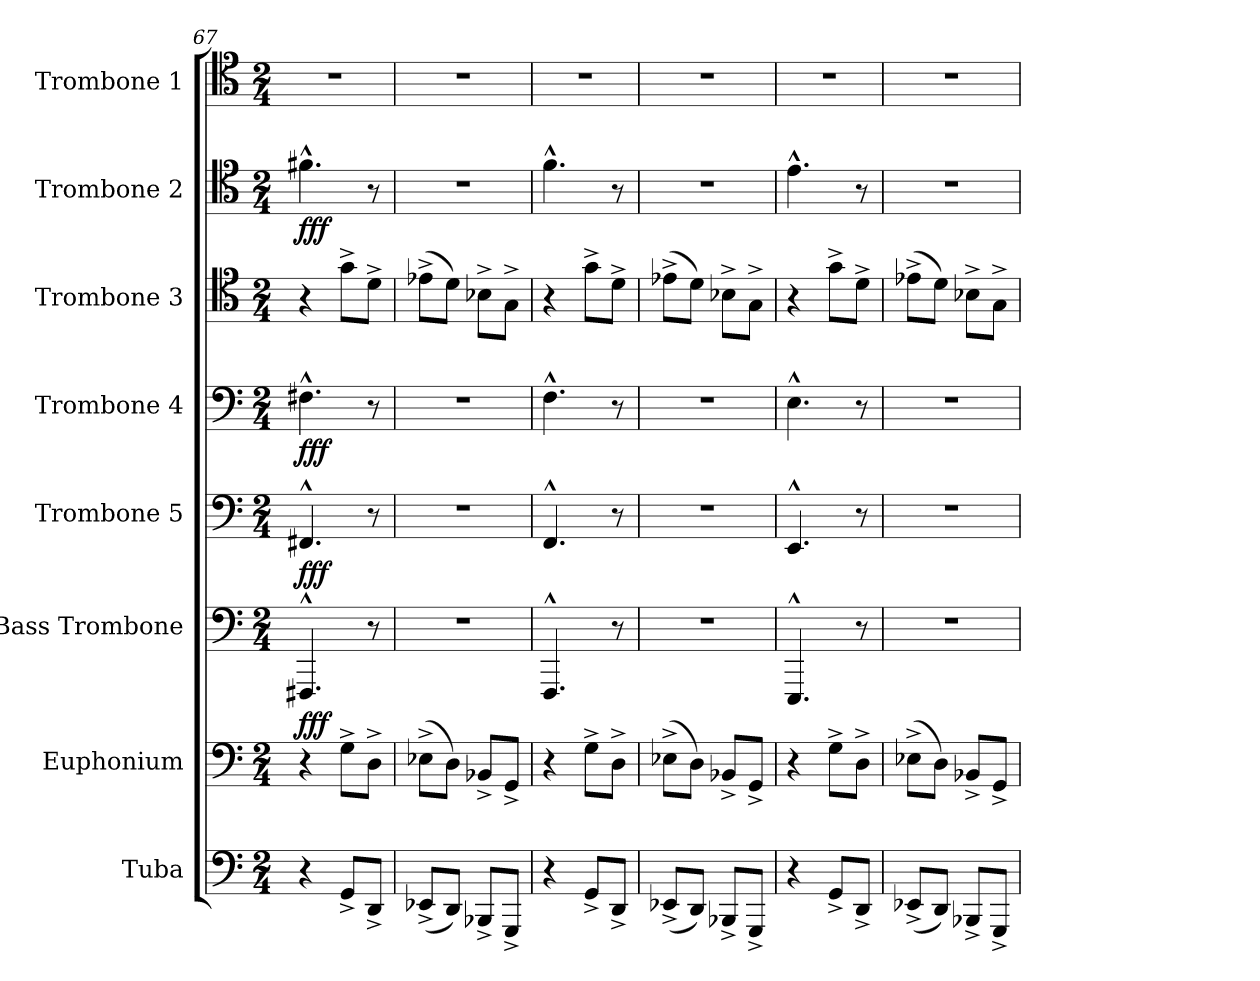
**kern	**kern	**kern	**dynam	**kern	**dynam	**kern	**dynam	**kern	**kern	**dynam	**kern
*part8	*part7	*part6	*part6	*part5	*part5	*part4	*part4	*part3	*part2	*part2	*part1
*staff8	*staff7	*staff6	*staff6	*staff5	*staff5	*staff4	*staff4	*staff3	*staff2	*staff2	*staff1
*I"Tuba	*I"Euphonium	*I"Bass Trombone	*	*I"Trombone 5	*	*I"Trombone 4	*	*I"Trombone 3	*I"Trombone 2	*	*I"Trombone 1
*I'Tba.	*I'Euph.	*I'B. Tbn.	*	*I'Tbn. 5	*	*I'Tbn. 4	*	*I'Tbn. 3	*I'Tbn. 2	*	*I'Tbn. 1
!!LO:PB:g=z
*clefF4	*clefF4	*clefF4	*	*clefF4	*	*clefF4	*	*clefC4	*clefC4	*	*clefC4
*k[]	*k[]	*k[]	*	*k[]	*	*k[]	*	*k[]	*k[]	*	*k[]
*M2/4	*M2/4	*M2/4	*	*M2/4	*	*M2/4	*	*M2/4	*M2/4	*	*M2/4
=67	=67	=67	=67	=67	=67	=67	=67	=67	=67	=67	=67
!	!	!	!LO:DY:b	!	!LO:DY:b	!	!LO:DY:b	!	!	!LO:DY:b	!
4r	4r	4.FFF#X^^/	fff	4.FF#X^^/	fff	4.F#X^^\	fff	4r	4.f#X^^\	fff	2r
8GG^/L	8G^\L	.	.	.	.	.	.	8g^\L	.	.	.
8DD^/J	8D^\J	8r	.	8r	.	8r	.	8d^\J	8r	.	.
=68	=68	=68	=68	=68	=68	=68	=68	=68	=68	=68	=68
(<8EE-X^/L	(>8E-X^\L	2r	.	2r	.	2r	.	(>8e-X^\L	2r	.	2r
8DD/J)	8D\J)	.	.	.	.	.	.	8d\J)	.	.	.
8BBB-X^/L	8BB-X^/L	.	.	.	.	.	.	8B-X^\L	.	.	.
8GGG^/J	8GG^/J	.	.	.	.	.	.	8G^\J	.	.	.
=69	=69	=69	=69	=69	=69	=69	=69	=69	=69	=69	=69
4r	4r	4.FFF^^/	.	4.FF^^/	.	4.F^^\	.	4r	4.f^^\	.	2r
8GG^/L	8G^\L	.	.	.	.	.	.	8g^\L	.	.	.
8DD^/J	8D^\J	8r	.	8r	.	8r	.	8d^\J	8r	.	.
=70	=70	=70	=70	=70	=70	=70	=70	=70	=70	=70	=70
(<8EE-X^/L	(>8E-X^\L	2r	.	2r	.	2r	.	(>8e-X^\L	2r	.	2r
8DD/J)	8D\J)	.	.	.	.	.	.	8d\J)	.	.	.
8BBB-X^/L	8BB-X^/L	.	.	.	.	.	.	8B-X^\L	.	.	.
8GGG^/J	8GG^/J	.	.	.	.	.	.	8G^\J	.	.	.
=71	=71	=71	=71	=71	=71	=71	=71	=71	=71	=71	=71
4r	4r	4.EEE^^/	.	4.EE^^/	.	4.E^^\	.	4r	4.e^^\	.	2r
8GG^/L	8G^\L	.	.	.	.	.	.	8g^\L	.	.	.
8DD^/J	8D^\J	8r	.	8r	.	8r	.	8d^\J	8r	.	.
=72	=72	=72	=72	=72	=72	=72	=72	=72	=72	=72	=72
(<8EE-X^/L	(>8E-X^\L	2r	.	2r	.	2r	.	(>8e-X^\L	2r	.	2r
8DD/J)	8D\J)	.	.	.	.	.	.	8d\J)	.	.	.
8BBB-X^/L	8BB-X^/L	.	.	.	.	.	.	8B-X^\L	.	.	.
8GGG^/J	8GG^/J	.	.	.	.	.	.	8G^\J	.	.	.
=	=	=	=	=	=	=	=	=	=	=	=
*-	*-	*-	*-	*-	*-	*-	*-	*-	*-	*-	*-
